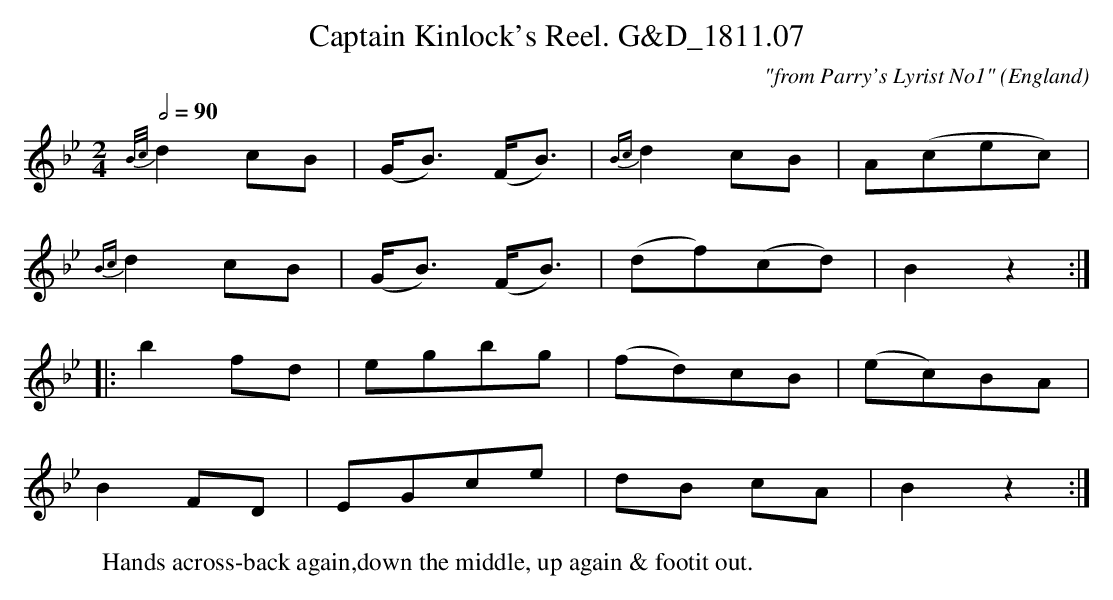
X:1
T:Captain Kinlock's Reel. G&D_1811.07
M:2/4
L:1/8
Q:1/2=90
C:"from Parry's Lyrist No1"
O:England
W:Hands across-back again,down the middle, up again & footit out.
K:Bb
{B/c/}d2cB|(G<B)  (F<B)|{Bc}d2cB|A(cec)|
{Bc}d2cB|(G<B) (F<B)|(df)(cd)|B2z2:|
|:b2fd|egbg|(fd)cB|(ec)BA|
B2FD|EGce|dB cA|NB2z2:|
